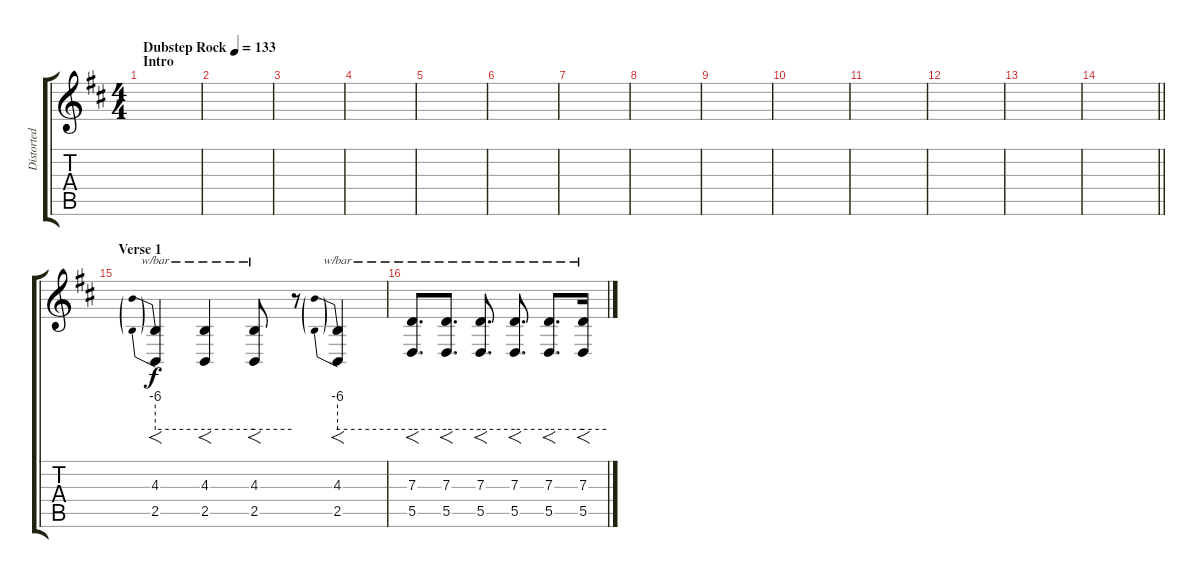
\track ("Distorted Guitar" "Distorted ") {instrument distortionguitar}
\staff {score tabs}
\tuning (E4 B3 G3 D3 A2 E2) {hide}
\ts (4 4)
\section ("" "Intro")
\tempo (133 "Dubstep Rock")
\clef g2
\ks bminor
|
|
|
|
|
|
|
|
|
|
|
|
|
\barLineRight lightlight
|
\section ("" "Verse 1")
(4.3 2.5).4{f tbe (predive default 0 -24 60 -24)} (4.3 2.5).4{f tbe (hold default 0 -24 60 -24)} (4.3 2.5).8{f tbe (hold default 0 -24 60 -24)} r.8 (4.3 2.5).4{f tbe (predive default 0 -24 60 -24)} |
(7.3 5.5).8{f d tbe (hold default 0 -24 60 -24)} (7.3 5.5).8{f d tbe (hold default 0 -24 60 -24)} (7.3 5.5).8{f d tbe (hold default 0 -24 60 -24)} (7.3 5.5).8{f d tbe (hold default 0 -24 60 -24)} (7.3 5.5).8{f d tbe (hold default 0 -24 60 -24)} (7.3 5.5).16{f tbe (hold default 0 -24 60 -24)}
